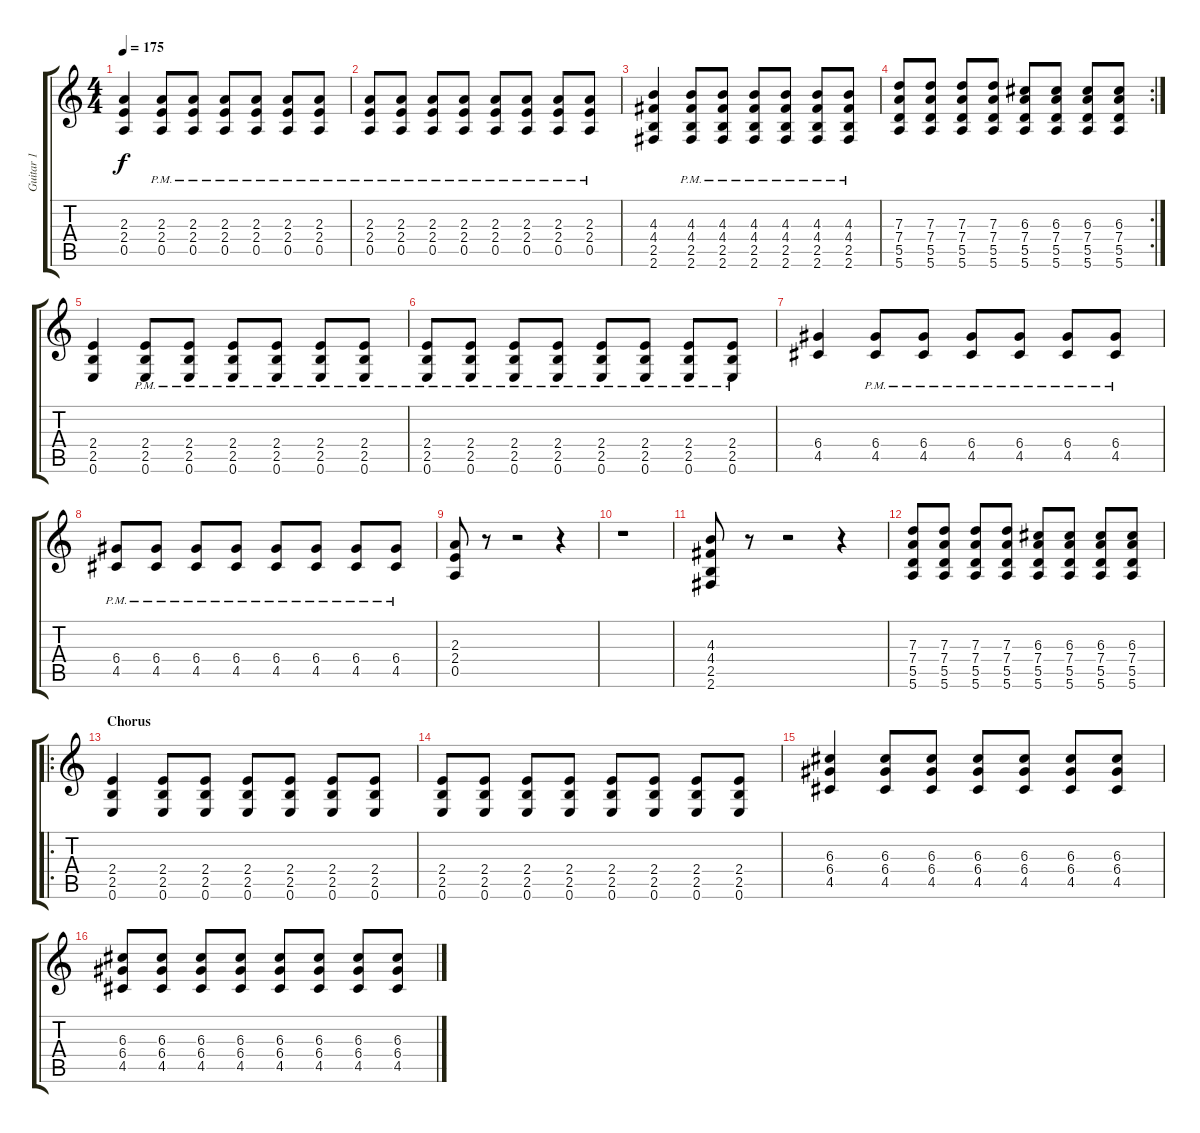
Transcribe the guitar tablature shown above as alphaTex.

\track ("Guitar 1" "Guitar 1") {instrument acousticguitarsteel}
\staff {score tabs}
\tuning (E4 B3 G3 D3 A2 E2) {hide}
\ts (4 4)
\tempo 175
\clef g2
\ks c
(2.3 2.4 0.5).4{dy f} (2.3{pm} 2.4{pm} 0.5{pm}).8 (2.3{pm} 2.4{pm} 0.5{pm}).8 (2.3{pm} 2.4{pm} 0.5{pm}).8 (2.3{pm} 2.4{pm} 0.5{pm}).8 (2.3{pm} 2.4{pm} 0.5{pm}).8 (2.3{pm} 2.4{pm} 0.5{pm}).8 |
(2.3{pm} 2.4{pm} 0.5{pm}).8 (2.3{pm} 2.4{pm} 0.5{pm}).8 (2.3{pm} 2.4{pm} 0.5{pm}).8 (2.3{pm} 2.4{pm} 0.5{pm}).8 (2.3{pm} 2.4{pm} 0.5{pm}).8 (2.3{pm} 2.4{pm} 0.5{pm}).8 (2.3{pm} 2.4{pm} 0.5{pm}).8 (2.3{pm} 2.4{pm} 0.5{pm}).8 |
(4.3 4.4 2.5 2.6).4 (4.3{pm} 4.4{pm} 2.5{pm} 2.6{pm}).8 (4.3{pm} 4.4{pm} 2.5{pm} 2.6{pm}).8 (4.3{pm} 4.4{pm} 2.5{pm} 2.6{pm}).8 (4.3{pm} 4.4{pm} 2.5{pm} 2.6{pm}).8 (4.3{pm} 4.4{pm} 2.5{pm} 2.6{pm}).8 (4.3{pm} 4.4{pm} 2.5{pm} 2.6{pm}).8 |
\rc 2
(7.3 7.4 5.5 5.6).8 (7.3 7.4 5.5 5.6).8 (7.3 7.4 5.5 5.6).8 (7.3 7.4 5.5 5.6).8 (6.3 7.4 5.5 5.6).8 (6.3 7.4 5.5 5.6).8 (6.3 7.4 5.5 5.6).8 (6.3 7.4 5.5 5.6).8 |
(2.4 2.5 0.6).4 (2.4{pm} 2.5{pm} 0.6{pm}).8 (2.4{pm} 2.5{pm} 0.6{pm}).8 (2.4{pm} 2.5{pm} 0.6{pm}).8 (2.4{pm} 2.5{pm} 0.6{pm}).8 (2.4{pm} 2.5{pm} 0.6{pm}).8 (2.4{pm} 2.5{pm} 0.6{pm}).8 |
(2.4{pm} 2.5{pm} 0.6{pm}).8 (2.4{pm} 2.5{pm} 0.6{pm}).8 (2.4{pm} 2.5{pm} 0.6{pm}).8 (2.4{pm} 2.5{pm} 0.6{pm}).8 (2.4{pm} 2.5{pm} 0.6{pm}).8 (2.4{pm} 2.5{pm} 0.6{pm}).8 (2.4{pm} 2.5{pm} 0.6{pm}).8 (2.4{pm} 2.5{pm} 0.6{pm}).8 |
(6.4 4.5).4 (6.4{pm} 4.5{pm}).8 (6.4{pm} 4.5{pm}).8 (6.4{pm} 4.5{pm}).8 (6.4{pm} 4.5{pm}).8 (6.4{pm} 4.5{pm}).8 (6.4{pm} 4.5{pm}).8 |
(6.4{pm} 4.5{pm}).8 (6.4{pm} 4.5{pm}).8 (6.4{pm} 4.5{pm}).8 (6.4{pm} 4.5{pm}).8 (6.4{pm} 4.5{pm}).8 (6.4{pm} 4.5{pm}).8 (6.4{pm} 4.5{pm}).8 (6.4{pm} 4.5{pm}).8 |
(2.3 2.4 0.5).8 r.8 r.2 r.4 |
r.1 |
(4.3 4.4 2.5 2.6).8 r.8 r.2 r.4 |
(7.3 7.4 5.5 5.6).8 (7.3 7.4 5.5 5.6).8 (7.3 7.4 5.5 5.6).8 (7.3 7.4 5.5 5.6).8 (6.3 7.4 5.5 5.6).8 (6.3 7.4 5.5 5.6).8 (6.3 7.4 5.5 5.6).8 (6.3 7.4 5.5 5.6).8 |
\ro
\section ("" "Chorus")
(2.4 2.5 0.6).4 (2.4 2.5 0.6).8 (2.4 2.5 0.6).8 (2.4 2.5 0.6).8 (2.4 2.5 0.6).8 (2.4 2.5 0.6).8 (2.4 2.5 0.6).8 |
(2.4 2.5 0.6).8 (2.4 2.5 0.6).8 (2.4 2.5 0.6).8 (2.4 2.5 0.6).8 (2.4 2.5 0.6).8 (2.4 2.5 0.6).8 (2.4 2.5 0.6).8 (2.4 2.5 0.6).8 |
(6.3 6.4 4.5).4 (6.3 6.4 4.5).8 (6.3 6.4 4.5).8 (6.3 6.4 4.5).8 (6.3 6.4 4.5).8 (6.3 6.4 4.5).8 (6.3 6.4 4.5).8 |
(6.3 6.4 4.5).8 (6.3 6.4 4.5).8 (6.3 6.4 4.5).8 (6.3 6.4 4.5).8 (6.3 6.4 4.5).8 (6.3 6.4 4.5).8 (6.3 6.4 4.5).8 (6.3 6.4 4.5).8
